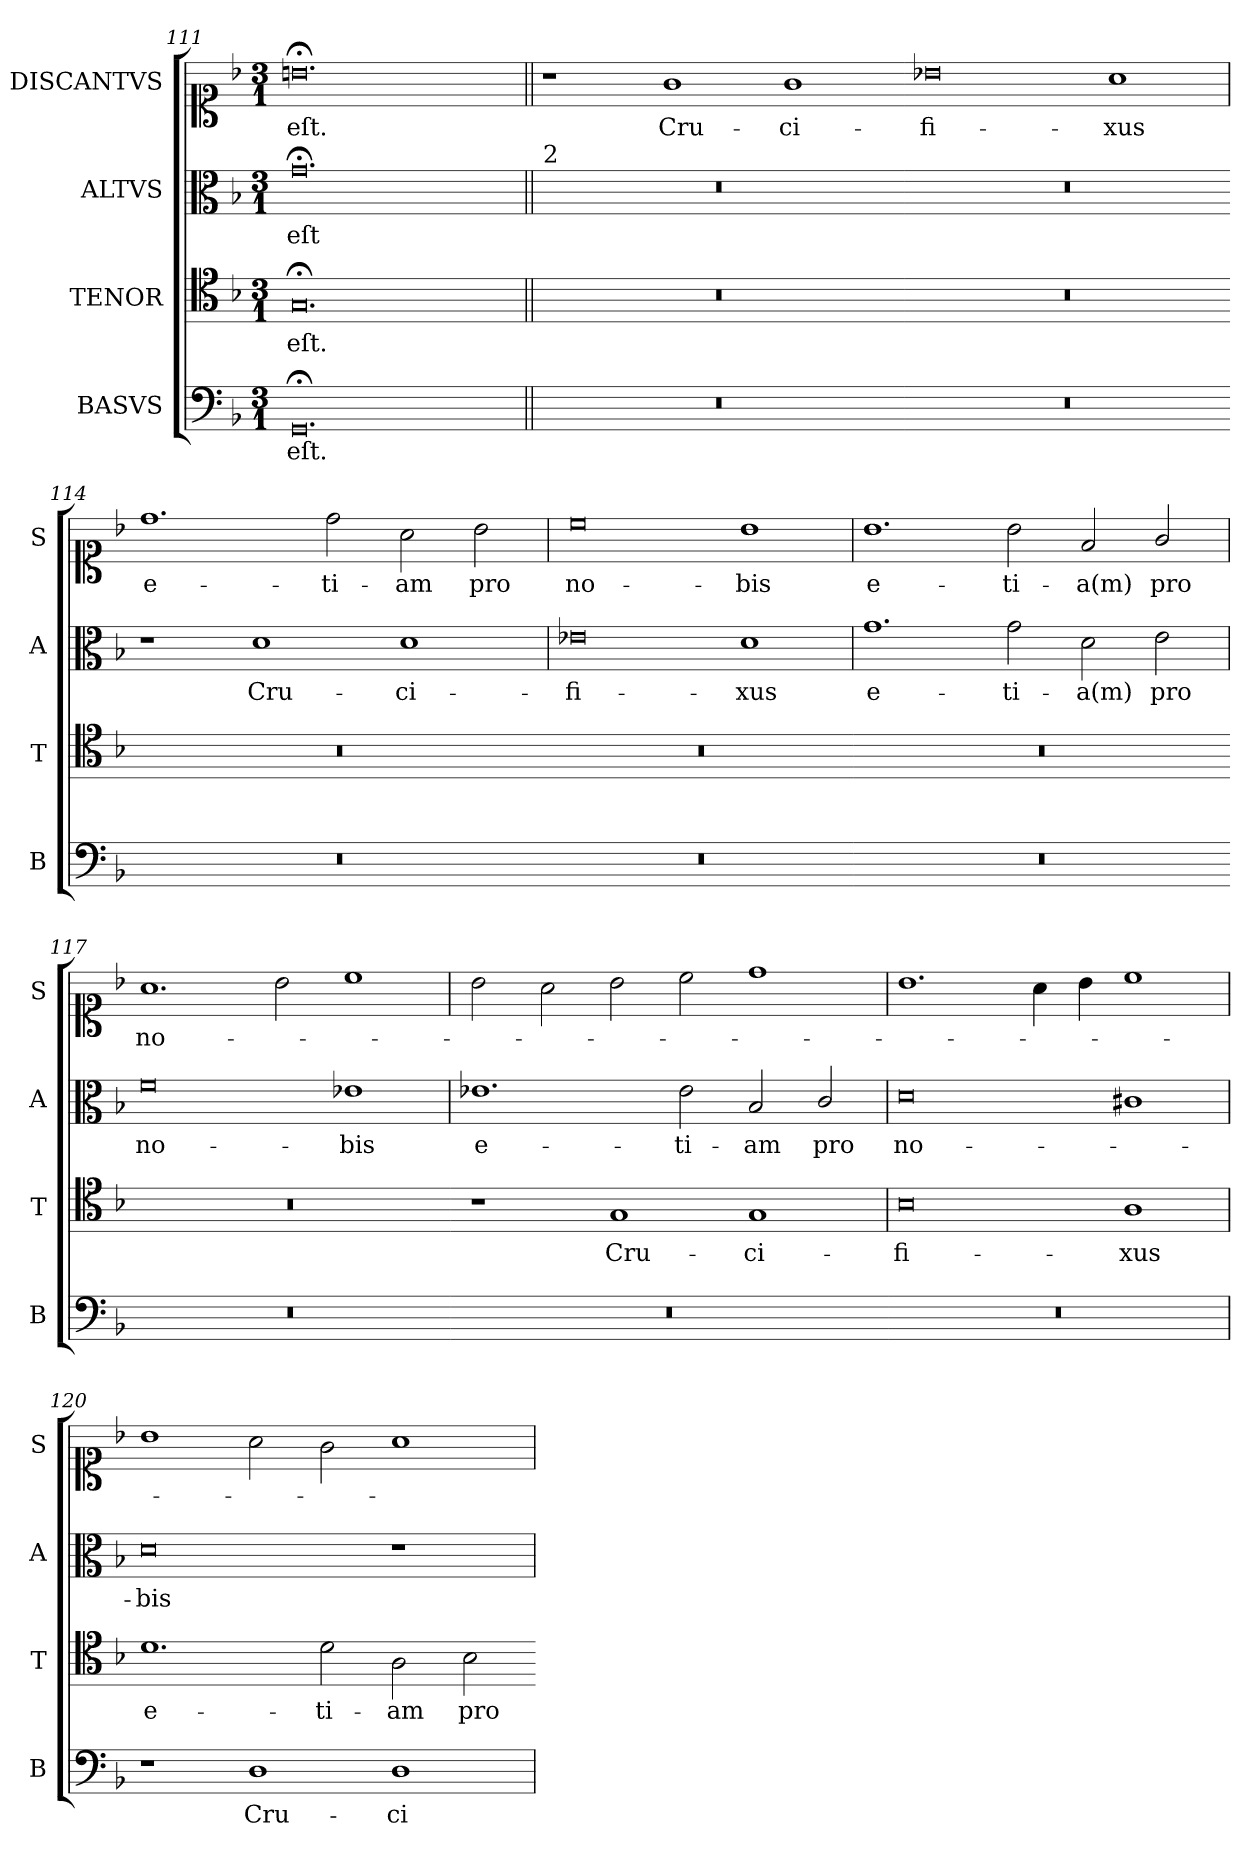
**kern	**text	**kern	**text	**kern	**text	**kern	**text
*part4	*part4	*part3	*part3	*part2	*part2	*part1	*part1
*staff4	*staff4	*staff3	*staff3	*staff2	*staff2	*staff1	*staff1
*I"BASVS	*	*I"TENOR	*	*I"ALTVS	*	*I"DISCANTVS	*
*I'B	*	*I'T	*	*I'A	*	*I'S	*
*clefF4	*	*clefC4	*	*clefC3	*	*clefC1	*
*k[b-]	*	*k[b-]	*	*k[b-]	*	*k[b-]	*
*G:dor	*	*G:dor	*	*G:dor	*	*G:dor	*
*M3/1	*	*M3/1	*	*M3/1	*	*M3/1	*
=111	=111	=111	=111	=111	=111	=111	=111
0.GG;<	eſt.	0.G;<	eſt.	0.g;	eſt	0.bn;	eſt.
=112||	=112||	=112||	=112||	=112||	=112||	=112||	=112||
!	!	!	!	!LO:TX:a:t=2	!	!	!
0.r	.	0.r	.	0.r	.	1r	.
.	.	.	.	.	.	1g	Cru-
.	.	.	.	.	.	1g	-ci-
=113-	=113-	=113-	=113-	=113-	=113-	=113-	=113-
0.r	.	0.r	.	0.r	.	0b-X	-fi-
.	.	.	.	.	.	1a	-xus
=114-	=114	=114-	=114	=114	=114	=114	=114
0.r	.	0.r	.	1r	.	1.dd	e-
.	.	.	.	1d	Cru-	.	.
.	.	.	.	.	.	2dd\	-ti-
.	.	.	.	1d	-ci-	2a\	-am
.	.	.	.	.	.	2b-\	pro
=115-	=115	=115-	=115	=115	=115	=115	=115
0.r	.	0.r	.	0e-X	-fi-	0cc	no-
.	.	.	.	1d	-xus	1b-	-bis
=116-	=116	=116-	=116	=116	=116	=116	=116
0.r	.	0.r	.	1.g	e-	1.b-	e-
.	.	.	.	2g\	-ti-	2b-\	-ti-
.	.	.	.	2d\	-a(m)	2f/	-a(m)
.	.	.	.	2e\	pro	2g/	pro
=117-	=117	=117-	=117	=117	=117	=117	=117
0.r	.	0.r	.	0f	no-	1.a	no-
.	.	.	.	.	.	2b-\	.
.	.	.	.	1e-X	-bis	1cc	.
=118-	=118	=118	=118	=118	=118	=118	=118
0.r	.	1r	.	1.e-X	e-	2b-\	.
.	.	.	.	.	.	2a\	.
.	.	1G	Cru-	.	.	2b-\	.
.	.	.	.	2e-\	-ti-	2cc\	.
.	.	1G	-ci-	2B-/	-am	1dd	.
.	.	.	.	2c/	pro	.	.
=119-	=119	=119	=119	=119	=119	=119	=119
0.r	.	0B-	-fi-	0d	no-	1.b-	.
.	.	.	.	.	.	4a\	.
.	.	.	.	.	.	4b-\	.
.	.	1A	-xus	1c#X	.	1cc	.
=120	=120	=120	=120	=120	=120	=120	=120
1r	.	1.d	e-	0d	-bis	1b-	.
1D	Cru-	.	.	.	.	2a\	.
.	.	2d\	-ti-	.	.	2g\	.
1D	-ci-	2A\	-am	1r	.	1a	.
.	.	2B-\	pro	.	.	.	.
=	=	=-	=	=	=	=	=
*-	*-	*-	*-	*-	*-	*-	*-
